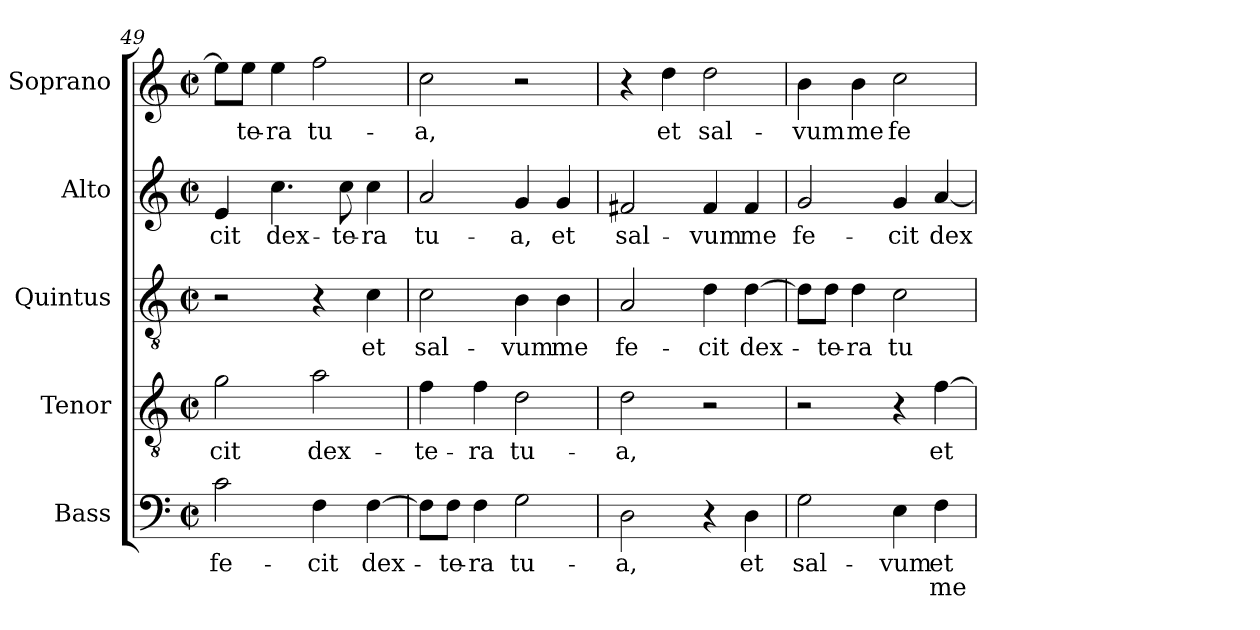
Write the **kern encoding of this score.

**kern	**text	**text	**kern	**text	**kern	**text	**kern	**text	**kern	**text
*part5	*part5	*part5	*part4	*part4	*part3	*part3	*part2	*part2	*part1	*part1
*staff5	*staff5	*staff5	*staff4	*staff4	*staff3	*staff3	*staff2	*staff2	*staff1	*staff1
*I"Bass	*	*	*I"Tenor	*	*I"Quintus	*	*I"Alto	*	*I"Soprano	*
*I'B.	*	*	*I'T.	*	*I'T.	*	*I'A.	*	*I'S.	*
!!LO:LB:g=z
*clefF4	*	*	*clefGv2	*	*clefGv2	*	*clefG2	*	*clefG2	*
*	*	*	*ITrd7c12	*	*ITrd7c12	*	*	*	*	*
*k[]	*	*	*k[]	*	*k[]	*	*k[]	*	*k[]	*
*C:	*	*	*C:	*	*C:	*	*C:	*	*C:	*
*M2/2	*	*	*M2/2	*	*M2/2	*	*M2/2	*	*M2/2	*
*met(c|)	*	*	*met(c|)	*	*met(c|)	*	*met(c|)	*	*met(c|)	*
=49	=49	=49	=49	=49	=49	=49	=49	=49	=49	=49
!	!LO:LY:b:color=#000000	!	!	!	!	!	!	!	!	!
!	!	!	!	!LO:LY:b:color=#000000	!	!	!	!	!	!
!	!	!	!	!	!	!	!	!LO:LY:b:color=#000000	!	!
2ci\	fe-	.	2Gi\	-cit	2r	.	4ei/	-cit	8eei\L]	.
!	!	!	!	!	!	!	!	!	!	!LO:LY:b:color=#000000
.	.	.	.	.	.	.	.	.	8eei\J	-te-
!	!	!	!	!	!	!	!	!LO:LY:b:color=#000000	!	!
!	!	!	!	!	!	!	!	!	!	!LO:LY:b:color=#000000
.	.	.	.	.	.	.	4.cci\	dex-	4eei\	-ra
!	!LO:LY:b:color=#000000	!	!	!	!	!	!	!	!	!
!	!	!	!	!LO:LY:b:color=#000000	!	!	!	!	!	!
!	!	!	!	!	!	!	!	!	!	!LO:LY:b:color=#000000
4Fi\	-cit	.	2Ai\	dex-	4r	.	.	.	2ffi\	tu-
!	!	!	!	!	!	!	!	!LO:LY:b:color=#000000	!	!
.	.	.	.	.	.	.	8cci\	-te-	.	.
!	!LO:LY:b:color=#000000	!	!	!	!	!	!	!	!	!
!	!	!	!	!	!	!LO:LY:b:color=#000000	!	!	!	!
!	!	!	!	!	!	!	!	!LO:LY:b:color=#000000	!	!
[>4Fi\	dex-	.	.	.	4Ci\	et	4cci\	-ra	.	.
=50	=50	=50	=50	=50	=50	=50	=50	=50	=50	=50
!	!	!	!	!LO:LY:b:color=#000000	!	!	!	!	!	!
!	!	!	!	!	!	!LO:LY:b:color=#000000	!	!	!	!
!	!	!	!	!	!	!	!	!LO:LY:b:color=#000000	!	!
!	!	!	!	!	!	!	!	!	!	!LO:LY:b:color=#000000
8Fi\L]	.	.	4Fi\	-te-	2Ci\	sal-	2ai/	tu-	2cci\	-a,
!	!LO:LY:b:color=#000000	!	!	!	!	!	!	!	!	!
8Fi\J	-te-	.	.	.	.	.	.	.	.	.
!	!LO:LY:b:color=#000000	!	!	!	!	!	!	!	!	!
!	!	!	!	!LO:LY:b:color=#000000	!	!	!	!	!	!
4Fi\	-ra	.	4Fi\	-ra	.	.	.	.	.	.
!	!LO:LY:b:color=#000000	!	!	!	!	!	!	!	!	!
!	!	!	!	!LO:LY:b:color=#000000	!	!	!	!	!	!
!	!	!	!	!	!	!LO:LY:b:color=#000000	!	!	!	!
!	!	!	!	!	!	!	!	!LO:LY:b:color=#000000	!	!
2Gi\	tu-	.	2Di\	tu-	4BBi\	-vum	4gi/	-a,	2r	.
!	!	!	!	!	!	!LO:LY:b:color=#000000	!	!	!	!
!	!	!	!	!	!	!	!	!LO:LY:b:color=#000000	!	!
.	.	.	.	.	4BBi\	me	4gi/	et	.	.
=51	=51	=51	=51	=51	=51	=51	=51	=51	=51	=51
!	!LO:LY:b:color=#000000	!	!	!	!	!	!	!	!	!
!	!	!	!	!LO:LY:b:color=#000000	!	!	!	!	!	!
!	!	!	!	!	!	!LO:LY:b:color=#000000	!	!	!	!
!	!	!	!	!	!	!	!	!LO:LY:b:color=#000000	!	!
2Di\	-a,	.	2Di\	-a,	2AAi/	fe-	2f#Xi/	sal-	4r	.
!	!	!	!	!	!	!	!	!	!	!LO:LY:b:color=#000000
.	.	.	.	.	.	.	.	.	4ddi\	et
!	!	!	!	!	!	!LO:LY:b:color=#000000	!	!	!	!
!	!	!	!	!	!	!	!	!LO:LY:b:color=#000000	!	!
!	!	!	!	!	!	!	!	!	!	!LO:LY:b:color=#000000
4r	.	.	2r	.	4Di\	-cit	4f#i/	-vum	2ddi\	sal-
!	!LO:LY:b:color=#000000	!	!	!	!	!	!	!	!	!
!	!	!	!	!	!	!LO:LY:b:color=#000000	!	!	!	!
!	!	!	!	!	!	!	!	!LO:LY:b:color=#000000	!	!
4Di\	et	.	.	.	[>4Di\	dex-	4f#i/	me	.	.
=52	=52	=52	=52	=52	=52	=52	=52	=52	=52	=52
!	!LO:LY:b:color=#000000	!	!	!	!	!	!	!	!	!
!	!	!	!	!	!	!	!	!LO:LY:b:color=#000000	!	!
!	!	!	!	!	!	!	!	!	!	!LO:LY:b:color=#000000
2Gi\	sal-	.	2r	.	8Di\L]	.	2gi/	fe-	4bi\	-vum
!	!	!	!	!	!	!LO:LY:b:color=#000000	!	!	!	!
.	.	.	.	.	8Di\J	-te-	.	.	.	.
!	!	!	!	!	!	!LO:LY:b:color=#000000	!	!	!	!
!	!	!	!	!	!	!	!	!	!	!LO:LY:b:color=#000000
.	.	.	.	.	4Di\	-ra	.	.	4bi\	me
!	!LO:LY:b:color=#000000	!	!	!	!	!	!	!	!	!
!	!	!	!	!	!	!LO:LY:b:color=#000000	!	!	!	!
!	!	!	!	!	!	!	!	!LO:LY:b:color=#000000	!	!
!	!	!	!	!	!	!	!	!	!	!LO:LY:b:color=#000000
4Ei\	-vum	.	4r	.	2Ci\	tu-	4gi/	-cit	2cci\	fe-
!	!LO:LY:b:color=#000000	!LO:LY:b:color=#000000	!	!	!	!	!	!	!	!
!	!	!	!	!LO:LY:b:color=#000000	!	!	!	!	!	!
!	!	!	!	!	!	!	!	!LO:LY:b:color=#000000	!	!
4Fi\	-et	me-	[>4Fi\	et	.	.	[<4ai/	dex-	.	.
=	=	=	=	=	=	=	=	=	=	=
*-	*-	*-	*-	*-	*-	*-	*-	*-	*-	*-
